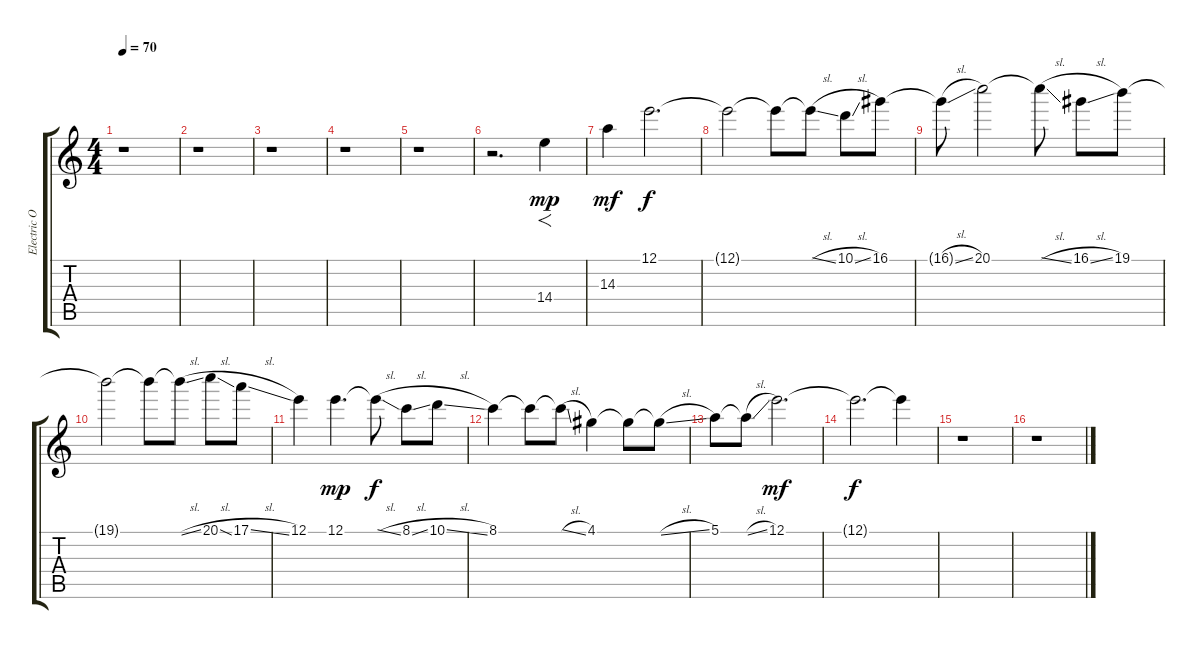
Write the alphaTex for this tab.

\track ("Electric Overdriven Guitar" "Electric O") {instrument overdrivenguitar}
\staff {score tabs}
\tuning (E4 B3 G3 D3 A2 E2) {hide}
\ts (4 4)
\tempo 70
\clef g2
\ks c
r.1{dy f} |
r.1 |
r.1 |
r.1 |
r.1 |
r.2{d} 14.4.4{f dy mp volume 13} |
14.3.4{dy mf} 12.1.2{d dy f} |
12.1{t}.2 12.1{t}.8 12.1{sl t}.8 10.1{sl}.8 16.1.8 |
16.1{sl t}.8 20.1.2 20.1{sl t}.8 16.1{sl}.8 19.1.8 |
19.1{t}.2 19.1{t}.8 19.1{sl t}.8 20.1{sl}.8 17.1{sl}.8 |
12.1.4 12.1.4{d dy mp} 12.1{sl t}.8{dy f} 8.1{sl}.8 10.1{sl}.8 |
8.1.4 8.1{t}.8 8.1{sl t}.8 4.1.4 4.1{t}.8 4.1{sl t}.8 |
5.1.8 5.1{sl t}.8 12.1.2{d dy mf} |
12.1{t}.2{d dy f volume 0} 12.1{t}.4 |
r.1 |
r.1
